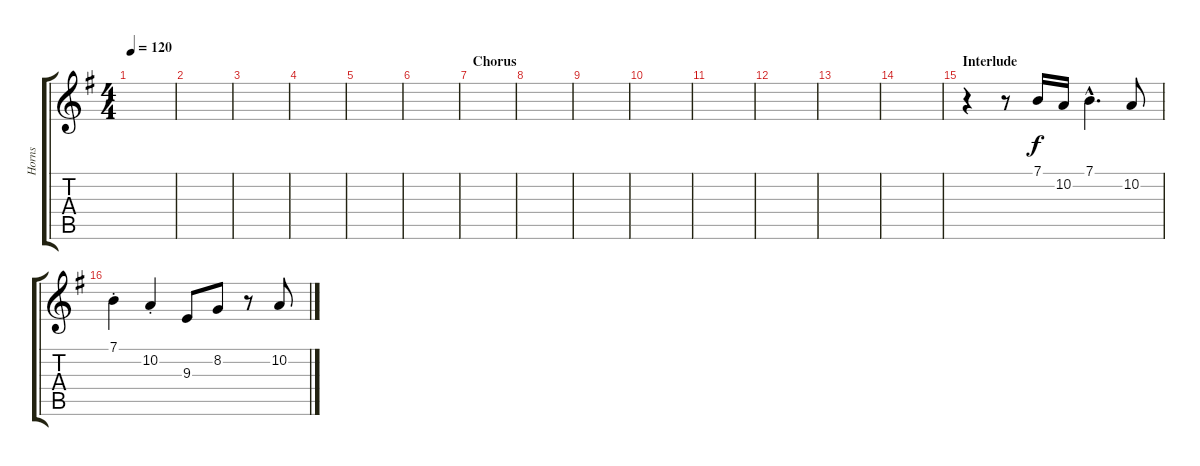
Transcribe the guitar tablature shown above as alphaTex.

\track ("Horns" "Horns") {instrument altosax}
\staff {score tabs}
\tuning (E4 B3 G3 D3 A2 E2) {hide}
\ts (4 4)
\tempo 120
\clef g2
\ks g
|
|
|
|
|
|
\section ("" "Chorus")
|
|
|
|
|
|
|
|
\section ("" "Interlude")
r.4 r.8 7.1.16 10.2.16 7.1{hac}.4{d} 10.2.8 |
7.1{st}.4 10.2{st}.4 9.3.8 8.2.8 r.8 10.2.8
